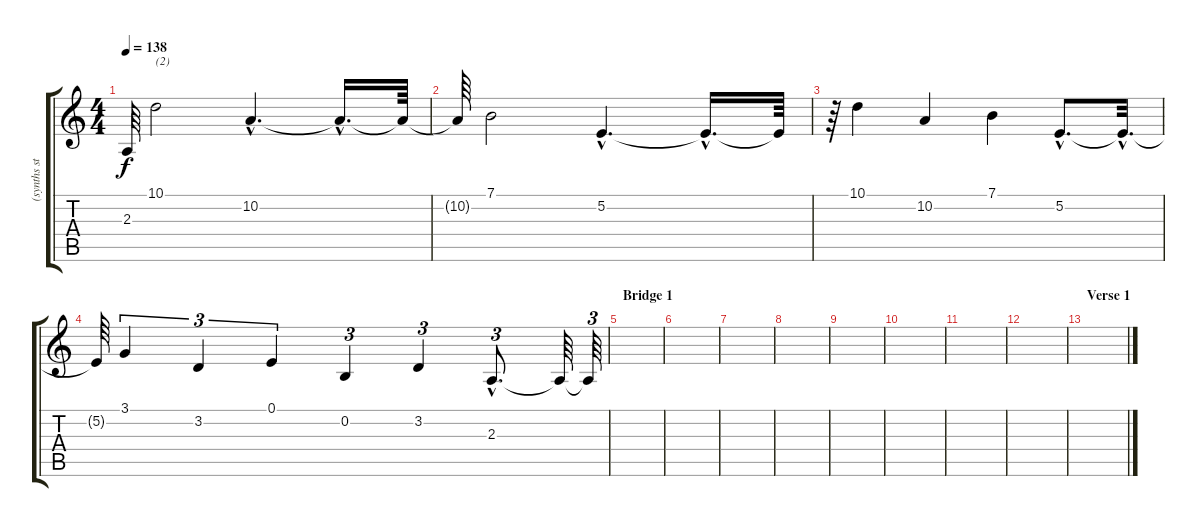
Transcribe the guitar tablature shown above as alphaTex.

\track ("(synths stereo fx)" "(synths st") {instrument lead1square}
\staff {score tabs}
\tuning (E4 B3 G3 D3 A2 E2) {hide}
\ts (4 4)
\tempo 138
\clef g2
\ks c
2.3{t}.64{dy f} 10.1.2{txt "(2)" volume 12 balance 16 instrument lead1square} 10.2{hac}.4{d} 10.2{hac t}.16{d} 10.2{t}.64 |
10.2{t}.64 7.1.2 5.2{hac}.4{d} 5.2{hac t}.16{d} 5.2{t}.64 |
r.64 10.1.4 10.2.4 7.1.4 5.2{hac}.8{d} 5.2{hac t}.32{d} |
5.2{t}.64 3.1.4{tu (3 2)} 3.2.4{tu (3 2)} 0.1.4{tu (3 2)} 0.2.4{tu (3 2)} 3.2.4{tu (3 2)} 2.3{hac}.8{d tu (3 2)} 2.3{t}.64 2.3{t}.64{tu (3 2)} |
\section ("" "Bridge 1")
|
|
|
|
|
|
|
|
\section ("" "Verse 1")
